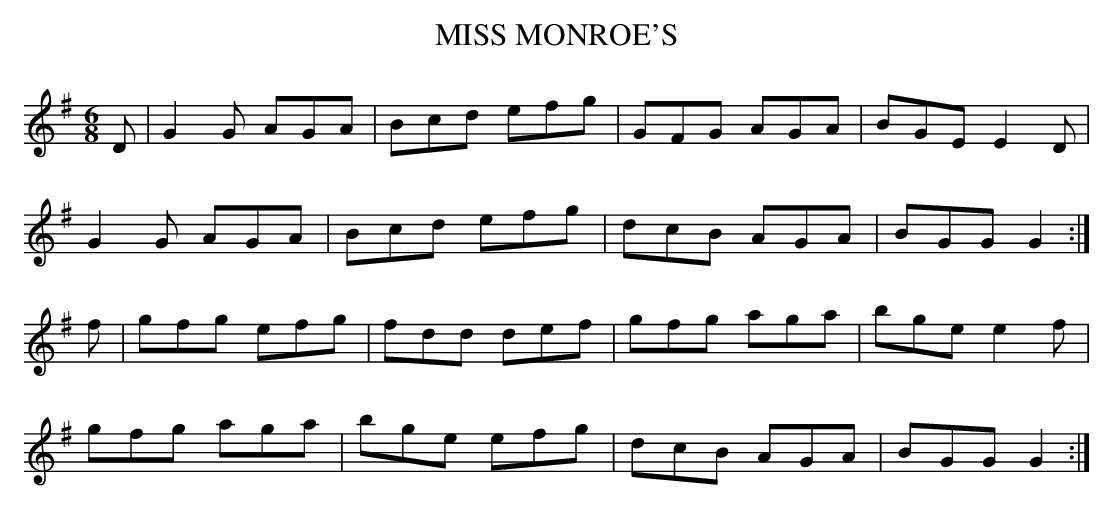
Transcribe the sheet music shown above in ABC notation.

X:1
T:MISS MONROE'S
M:6/8
L:1/8
K:G
D|G2G AGA|Bcd efg|GFG AGA|BGE E2D|
G2G AGA|Bcd efg|dcB AGA|BGG G2 :|
f|gfg efg|fdd def|gfg aga|bge e2f|
gfg aga|bge efg|dcB AGA|BGG G2 :|
